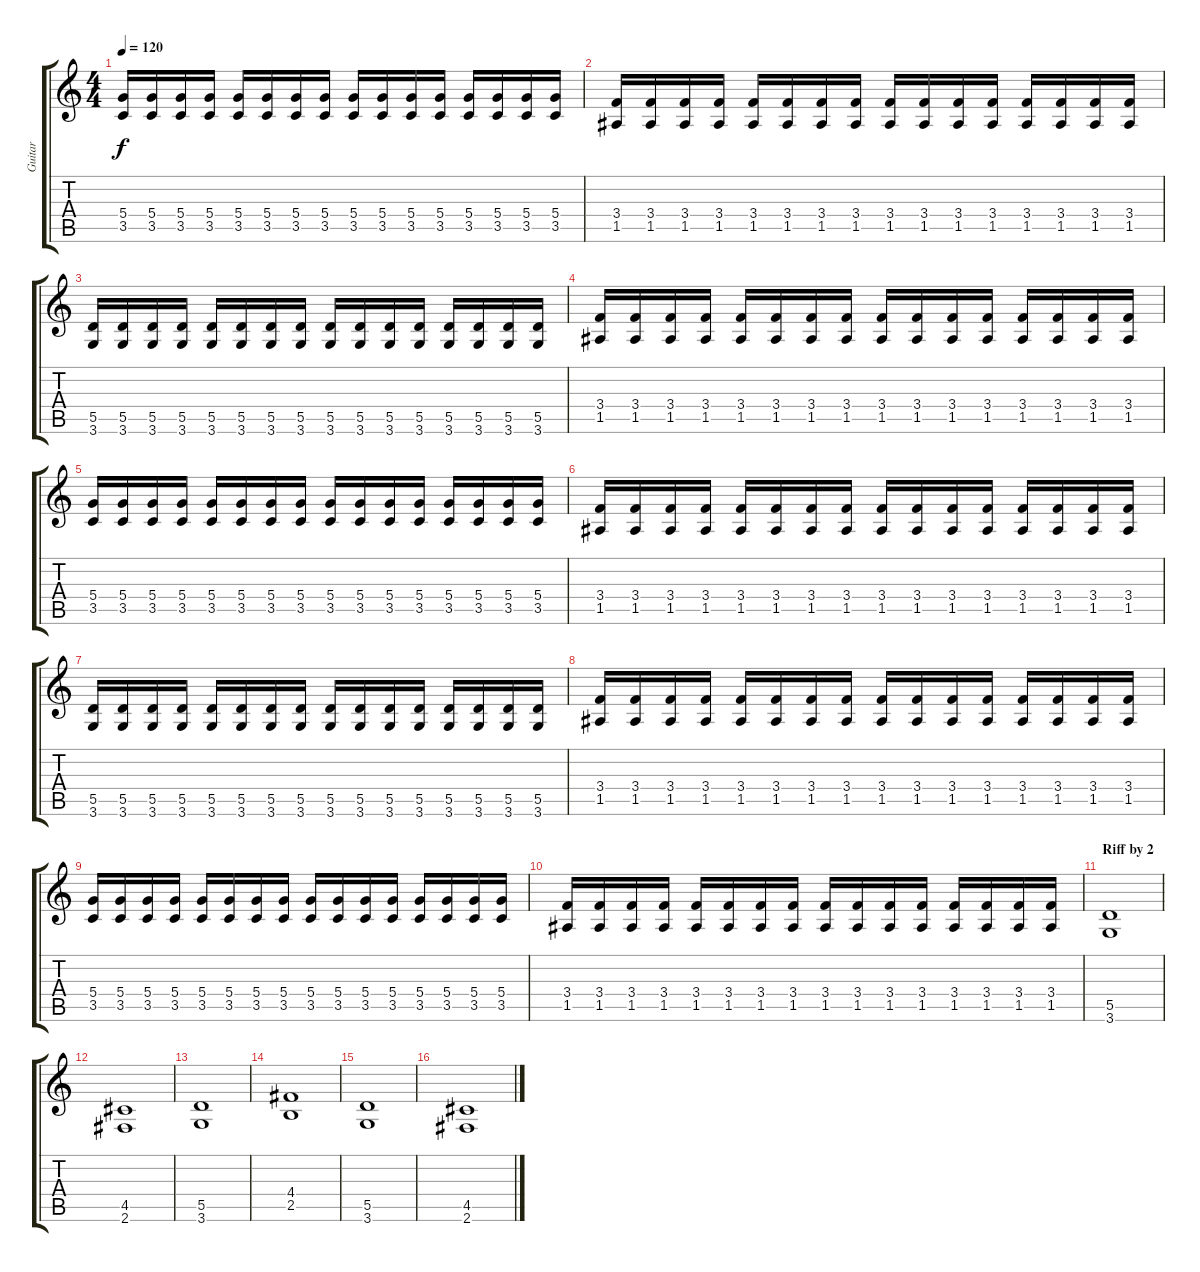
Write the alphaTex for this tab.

\track ("Guitar" "Guitar") {instrument distortionguitar}
\staff {score tabs}
\tuning (E4 B3 G3 D3 A2 E2) {hide}
\ts (4 4)
\tempo 120
\clef g2
\ks c
(5.4 3.5).16{dy f} (5.4 3.5).16 (5.4 3.5).16 (5.4 3.5).16 (5.4 3.5).16 (5.4 3.5).16 (5.4 3.5).16 (5.4 3.5).16 (5.4 3.5).16 (5.4 3.5).16 (5.4 3.5).16 (5.4 3.5).16 (5.4 3.5).16 (5.4 3.5).16 (5.4 3.5).16 (5.4 3.5).16 |
(3.4 1.5).16 (3.4 1.5).16 (3.4 1.5).16 (3.4 1.5).16 (3.4 1.5).16 (3.4 1.5).16 (3.4 1.5).16 (3.4 1.5).16 (3.4 1.5).16 (3.4 1.5).16 (3.4 1.5).16 (3.4 1.5).16 (3.4 1.5).16 (3.4 1.5).16 (3.4 1.5).16 (3.4 1.5).16 |
(5.5 3.6).16 (5.5 3.6).16 (5.5 3.6).16 (5.5 3.6).16 (5.5 3.6).16 (5.5 3.6).16 (5.5 3.6).16 (5.5 3.6).16 (5.5 3.6).16 (5.5 3.6).16 (5.5 3.6).16 (5.5 3.6).16 (5.5 3.6).16 (5.5 3.6).16 (5.5 3.6).16 (5.5 3.6).16 |
(3.4 1.5).16 (3.4 1.5).16 (3.4 1.5).16 (3.4 1.5).16 (3.4 1.5).16 (3.4 1.5).16 (3.4 1.5).16 (3.4 1.5).16 (3.4 1.5).16 (3.4 1.5).16 (3.4 1.5).16 (3.4 1.5).16 (3.4 1.5).16 (3.4 1.5).16 (3.4 1.5).16 (3.4 1.5).16 |
(5.4 3.5).16 (5.4 3.5).16 (5.4 3.5).16 (5.4 3.5).16 (5.4 3.5).16 (5.4 3.5).16 (5.4 3.5).16 (5.4 3.5).16 (5.4 3.5).16 (5.4 3.5).16 (5.4 3.5).16 (5.4 3.5).16 (5.4 3.5).16 (5.4 3.5).16 (5.4 3.5).16 (5.4 3.5).16 |
(3.4 1.5).16 (3.4 1.5).16 (3.4 1.5).16 (3.4 1.5).16 (3.4 1.5).16 (3.4 1.5).16 (3.4 1.5).16 (3.4 1.5).16 (3.4 1.5).16 (3.4 1.5).16 (3.4 1.5).16 (3.4 1.5).16 (3.4 1.5).16 (3.4 1.5).16 (3.4 1.5).16 (3.4 1.5).16 |
(5.5 3.6).16 (5.5 3.6).16 (5.5 3.6).16 (5.5 3.6).16 (5.5 3.6).16 (5.5 3.6).16 (5.5 3.6).16 (5.5 3.6).16 (5.5 3.6).16 (5.5 3.6).16 (5.5 3.6).16 (5.5 3.6).16 (5.5 3.6).16 (5.5 3.6).16 (5.5 3.6).16 (5.5 3.6).16 |
(3.4 1.5).16 (3.4 1.5).16 (3.4 1.5).16 (3.4 1.5).16 (3.4 1.5).16 (3.4 1.5).16 (3.4 1.5).16 (3.4 1.5).16 (3.4 1.5).16 (3.4 1.5).16 (3.4 1.5).16 (3.4 1.5).16 (3.4 1.5).16 (3.4 1.5).16 (3.4 1.5).16 (3.4 1.5).16 |
(5.4 3.5).16 (5.4 3.5).16 (5.4 3.5).16 (5.4 3.5).16 (5.4 3.5).16 (5.4 3.5).16 (5.4 3.5).16 (5.4 3.5).16 (5.4 3.5).16 (5.4 3.5).16 (5.4 3.5).16 (5.4 3.5).16 (5.4 3.5).16 (5.4 3.5).16 (5.4 3.5).16 (5.4 3.5).16 |
(3.4 1.5).16 (3.4 1.5).16 (3.4 1.5).16 (3.4 1.5).16 (3.4 1.5).16 (3.4 1.5).16 (3.4 1.5).16 (3.4 1.5).16 (3.4 1.5).16 (3.4 1.5).16 (3.4 1.5).16 (3.4 1.5).16 (3.4 1.5).16 (3.4 1.5).16 (3.4 1.5).16 (3.4 1.5).16 |
\section ("" "Riff by 2")
(5.5 3.6).1 |
(4.5 2.6).1 |
(5.5 3.6).1 |
(4.4 2.5).1 |
(5.5 3.6).1 |
(4.5 2.6).1
